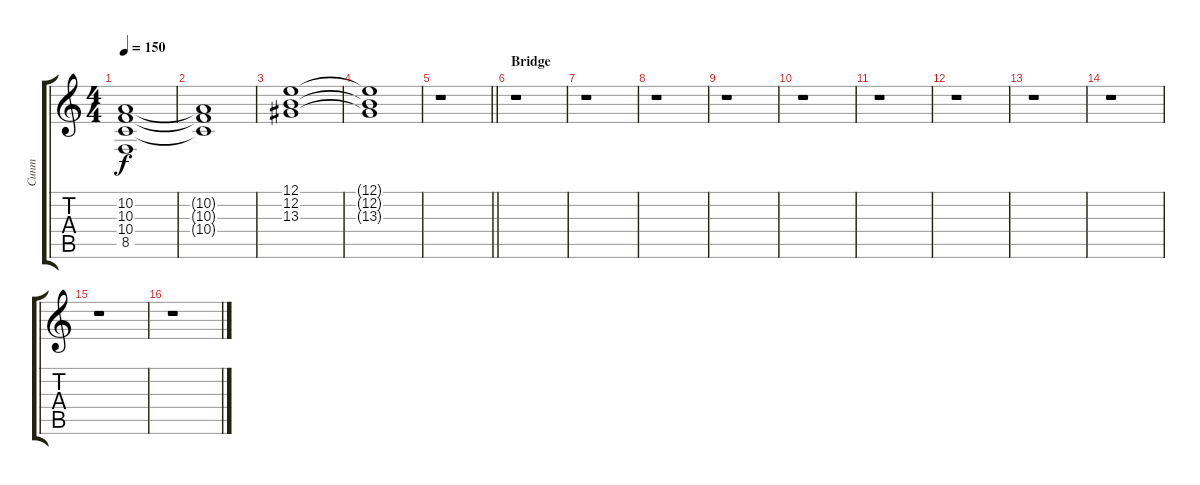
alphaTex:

\track ("Синт" "Синт") {instrument violin}
\staff {score tabs}
\tuning (E4 B3 G3 D3 A2 E2) {hide}
\ts (4 4)
\tempo 150
\clef g2
\ks c
(10.2 10.3 10.4 8.5).1{dy f} |
(10.2{t} 10.3{t} 10.4{t}).1 |
(12.1 12.2 13.3).1 |
(12.1{t} 12.2{t} 13.3{t}).1 |
\barLineRight lightlight
r.1 |
\section ("" "Bridge")
r.1 |
r.1 |
r.1 |
r.1 |
r.1 |
r.1 |
r.1 |
r.1 |
r.1 |
r.1 |
r.1
